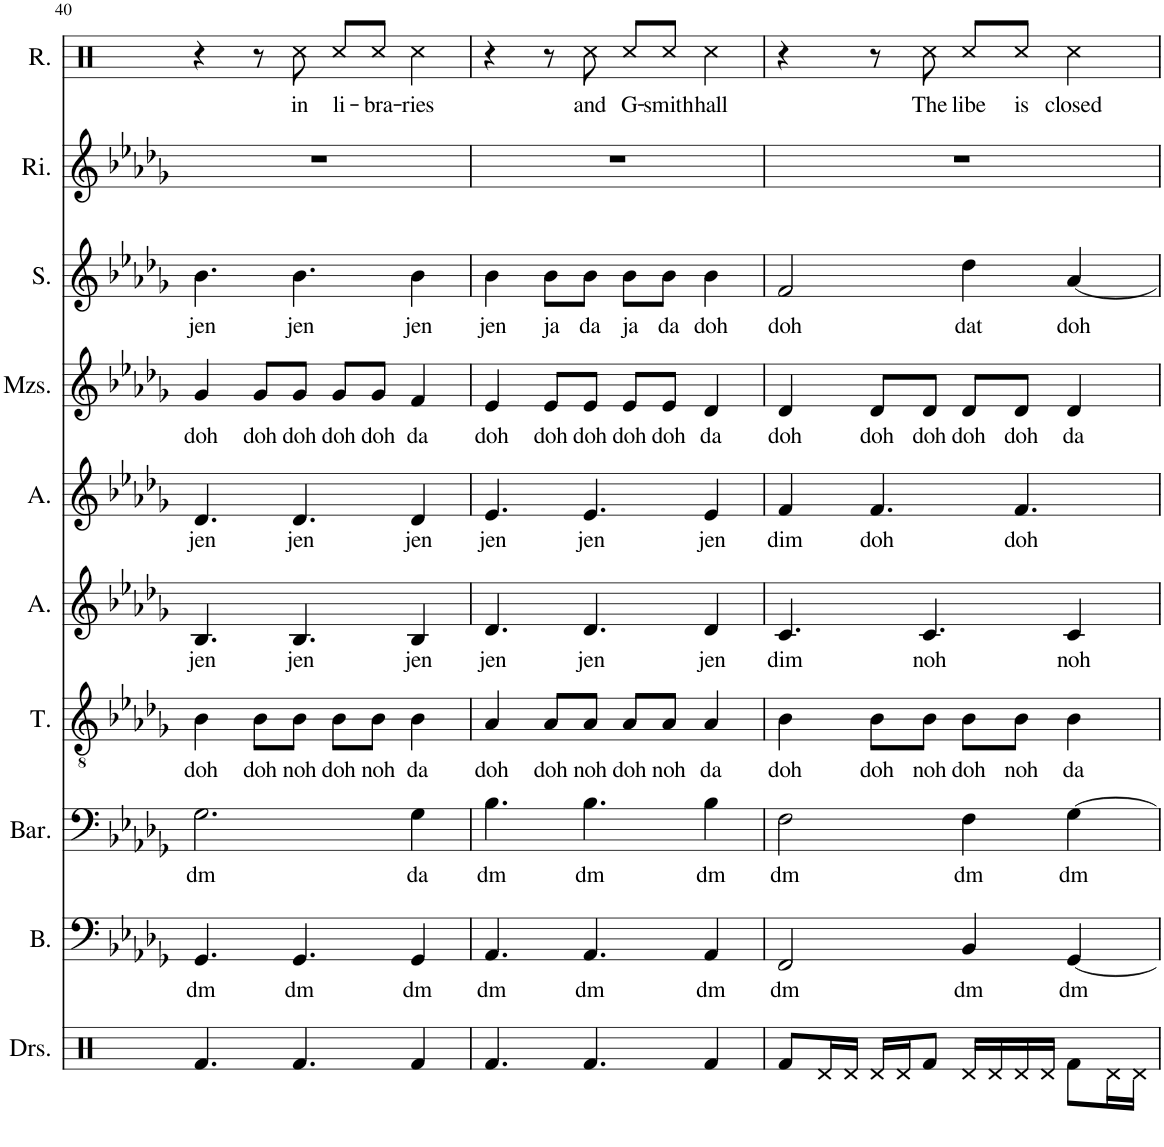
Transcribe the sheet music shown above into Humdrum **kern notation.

**kern	**kern	**text	**kern	**text	**kern	**text	**kern	**text	**kern	**text	**kern	**text	**kern	**text	**kern	**kern	**text
*part10	*part9	*part9	*part8	*part8	*part7	*part7	*part6	*part6	*part5	*part5	*part4	*part4	*part3	*part3	*part2	*part1	*part1
*staff10	*staff9	*staff9	*staff8	*staff8	*staff7	*staff7	*staff6	*staff6	*staff5	*staff5	*staff4	*staff4	*staff3	*staff3	*staff2	*staff1	*staff1
*I"Drumset	*I"Bass	*	*I"Baritone	*	*I"Tenor	*	*I"Alto	*	*I"Alto	*	*I"Mezzo-soprano	*	*I"Soprano	*	*I"Rihanna	*I"Rap	*
*I'Drs.	*I'B.	*	*I'Bar.	*	*I'T.	*	*I'A.	*	*I'A.	*	*I'Mzs.	*	*I'S.	*	*I'Ri.	*I'R.	*
!!LO:PB:g=z
*clefX	*clefF4	*	*clefF4	*	*clefGv2	*	*clefG2	*	*clefG2	*	*clefG2	*	*clefG2	*	*clefG2	*clefX	*
*k[]	*k[b-e-a-d-g-]	*	*k[b-e-a-d-g-]	*	*k[b-e-a-d-g-]	*	*k[b-e-a-d-g-]	*	*k[b-e-a-d-g-]	*	*k[b-e-a-d-g-]	*	*k[b-e-a-d-g-]	*	*k[b-e-a-d-g-]	*k[]	*
*M4/4	*M4/4	*	*M4/4	*	*M4/4	*	*M4/4	*	*M4/4	*	*M4/4	*	*M4/4	*	*M4/4	*M4/4	*
=40	=40	=40	=40	=40	=40	=40	=40	=40	=40	=40	=40	=40	=40	=40	=40	=40	=40
!	!	!LO:LY:b	!	!LO:LY:b	!	!LO:LY:b	!	!LO:LY:b	!	!LO:LY:b	!	!LO:LY:b	!	!LO:LY:b	!	!	!
4.Rf/	4.GG-/	dm	2.G-\	dm	4B-\	doh	4.B-/	jen	4.d-/	jen	4g-/	doh	4.b-\	jen	1r	4r	.
!	!	!	!	!	!	!LO:LY:b	!	!	!	!	!	!LO:LY:b	!	!	!	!	!
.	.	.	.	.	8B-\L	doh	.	.	.	.	8g-/L	doh	.	.	.	8r	.
!	!	!LO:LY:b	!	!	!	!LO:LY:b	!	!LO:LY:b	!	!LO:LY:b	!	!LO:LY:b	!	!LO:LY:b	!	!	!LO:LY:b
4.Rf/	4.GG-/	dm	.	.	8B-\J	noh	4.B-/	jen	4.d-/	jen	8g-/J	doh	4.b-\	jen	.	8Rcc\	in
!	!	!	!	!	!	!LO:LY:b	!	!	!	!	!	!LO:LY:b	!	!	!	!	!LO:LY:b
.	.	.	.	.	8B-\L	doh	.	.	.	.	8g-/L	doh	.	.	.	8Rcc/L	li-
!	!	!	!	!	!	!LO:LY:b	!	!	!	!	!	!LO:LY:b	!	!	!	!	!LO:LY:b
.	.	.	.	.	8B-\J	noh	.	.	.	.	8g-/J	doh	.	.	.	8Rcc/J	-bra-
!	!	!LO:LY:b	!	!LO:LY:b	!	!LO:LY:b	!	!LO:LY:b	!	!LO:LY:b	!	!LO:LY:b	!	!LO:LY:b	!	!	!LO:LY:b
4Rf/	4GG-/	dm	4G-\	da	4B-\	da	4B-/	jen	4d-/	jen	4f/	da	4b-\	jen	.	4Rcc\	-ries
=41	=41	=41	=41	=41	=41	=41	=41	=41	=41	=41	=41	=41	=41	=41	=41	=41	=41
!	!	!LO:LY:b	!	!LO:LY:b	!	!LO:LY:b	!	!LO:LY:b	!	!LO:LY:b	!	!LO:LY:b	!	!LO:LY:b	!	!	!
4.Rf/	4.AA-/	dm	4.B-\	dm	4A-/	doh	4.d-/	jen	4.e-/	jen	4e-/	doh	4b-\	jen	1r	4r	.
!	!	!	!	!	!	!LO:LY:b	!	!	!	!	!	!LO:LY:b	!	!LO:LY:b	!	!	!
.	.	.	.	.	8A-/L	doh	.	.	.	.	8e-/L	doh	8b-\L	ja	.	8r	.
!	!	!LO:LY:b	!	!LO:LY:b	!	!LO:LY:b	!	!LO:LY:b	!	!LO:LY:b	!	!LO:LY:b	!	!LO:LY:b	!	!	!LO:LY:b
4.Rf/	4.AA-/	dm	4.B-\	dm	8A-/J	noh	4.d-/	jen	4.e-/	jen	8e-/J	doh	8b-\J	da	.	8Rcc\	and
!	!	!	!	!	!	!LO:LY:b	!	!	!	!	!	!LO:LY:b	!	!LO:LY:b	!	!	!LO:LY:b
.	.	.	.	.	8A-/L	doh	.	.	.	.	8e-/L	doh	8b-\L	ja	.	8Rcc/L	G-
!	!	!	!	!	!	!LO:LY:b	!	!	!	!	!	!LO:LY:b	!	!LO:LY:b	!	!	!LO:LY:b
.	.	.	.	.	8A-/J	noh	.	.	.	.	8e-/J	doh	8b-\J	da	.	8Rcc/J	-smith
!	!	!LO:LY:b	!	!LO:LY:b	!	!LO:LY:b	!	!LO:LY:b	!	!LO:LY:b	!	!LO:LY:b	!	!LO:LY:b	!	!	!LO:LY:b
4Rf/	4AA-/	dm	4B-\	dm	4A-/	da	4d-/	jen	4e-/	jen	4d-/	da	4b-\	doh	.	4Rcc\	hall
=42	=42	=42	=42	=42	=42	=42	=42	=42	=42	=42	=42	=42	=42	=42	=42	=42	=42
!	!	!LO:LY:b	!	!LO:LY:b	!	!LO:LY:b	!	!LO:LY:b	!	!LO:LY:b	!	!LO:LY:b	!	!LO:LY:b	!	!	!
8Rf/L	2FF/	dm	2F\	dm	4B-\	doh	4.c/	dim	4f/	dim	4d-/	doh	2f/	doh	1r	4r	.
16Rd/L	.	.	.	.	.	.	.	.	.	.	.	.	.	.	.	.	.
16Rd/JJ	.	.	.	.	.	.	.	.	.	.	.	.	.	.	.	.	.
!	!	!	!	!	!	!LO:LY:b	!	!	!	!LO:LY:b	!	!LO:LY:b	!	!	!	!	!
16Rd/LL	.	.	.	.	8B-\L	doh	.	.	4.f/	doh	8d-/L	doh	.	.	.	8r	.
16Rd/J	.	.	.	.	.	.	.	.	.	.	.	.	.	.	.	.	.
!	!	!	!	!	!	!LO:LY:b	!	!LO:LY:b	!	!	!	!LO:LY:b	!	!	!	!	!LO:LY:b
8Rf/J	.	.	.	.	8B-\J	noh	4.c/	noh	.	.	8d-/J	doh	.	.	.	8Rcc\	The
!	!	!LO:LY:b	!	!LO:LY:b	!	!LO:LY:b	!	!	!	!	!	!LO:LY:b	!	!LO:LY:b	!	!	!LO:LY:b
16Rd/LL	4BB-/	dm	4F\	dm	8B-\L	doh	.	.	.	.	8d-/L	doh	4dd-\	dat	.	8Rcc/L	libe
16Rd/	.	.	.	.	.	.	.	.	.	.	.	.	.	.	.	.	.
!	!	!	!	!	!	!LO:LY:b	!	!	!	!LO:LY:b	!	!LO:LY:b	!	!	!	!	!LO:LY:b
16Rd/	.	.	.	.	8B-\J	noh	.	.	4.f/	doh	8d-/J	doh	.	.	.	8Rcc/J	is
16Rd/JJ	.	.	.	.	.	.	.	.	.	.	.	.	.	.	.	.	.
!	!	!LO:LY:b	!	!LO:LY:b	!	!LO:LY:b	!	!LO:LY:b	!	!	!	!LO:LY:b	!	!LO:LY:b	!	!	!LO:LY:b
8Rf\L	[4GG-/	dm	[4G-\	dm	4B-\	da	4c/	noh	.	.	4d-/	da	[4a-/	doh	.	4Rcc\	closed
16Rd\L	.	.	.	.	.	.	.	.	.	.	.	.	.	.	.	.	.
16Rd\JJ	.	.	.	.	.	.	.	.	.	.	.	.	.	.	.	.	.
=	=	=	=	=	=	=	=	=	=	=	=	=	=	=	=	=	=
*-	*-	*-	*-	*-	*-	*-	*-	*-	*-	*-	*-	*-	*-	*-	*-	*-	*-
